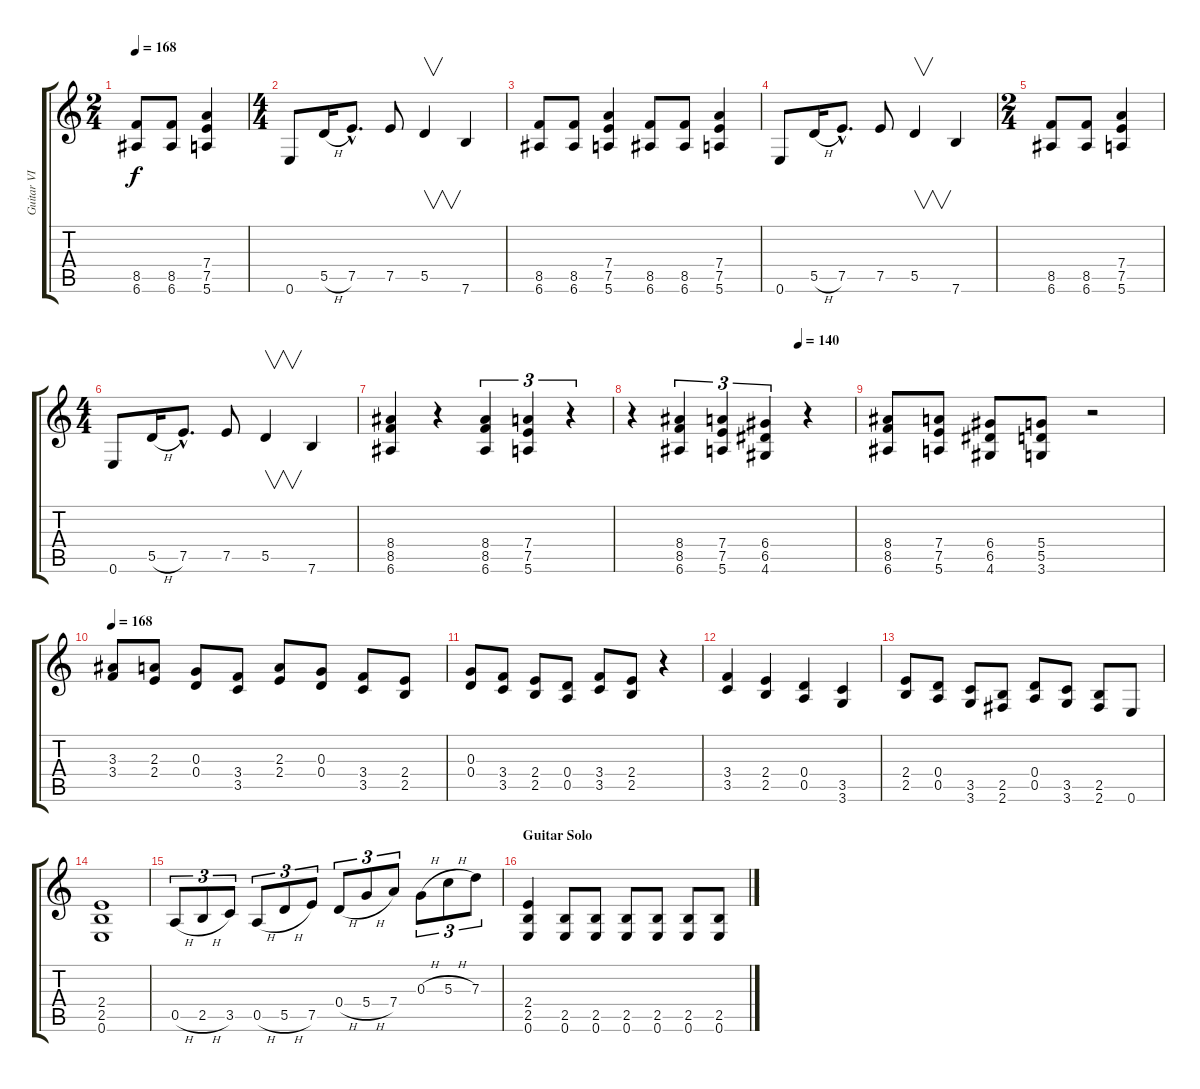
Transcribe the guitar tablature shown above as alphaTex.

\track ("Guitar VI Distortion" "Guitar VI ") {instrument distortionguitar}
\staff {score tabs}
\tuning (E4 B3 G3 D3 A2 E2) {hide}
\ts (2 4)
\tempo 168
\clef g2
\ks c
(8.5 6.6).8{dy f} (8.5 6.6).8 (7.4 7.5 5.6).4 |
\ts (4 4)
0.6.8 5.5{h}.16 7.5{hac}.8{d} 7.5.8 5.5.4{v} 7.6.4 |
(8.5 6.6).8 (8.5 6.6).8 (7.4 7.5 5.6).4 (8.5 6.6).8 (8.5 6.6).8 (7.4 7.5 5.6).4 |
0.6.8 5.5{h}.16 7.5{hac}.8{d} 7.5.8 5.5.4{v} 7.6.4 |
\ts (2 4)
(8.5 6.6).8 (8.5 6.6).8 (7.4 7.5 5.6).4 |
\ts (4 4)
0.6.8 5.5{h}.16 7.5{hac}.8{d} 7.5.8 5.5.4{v} 7.6.4 |
(8.4 8.5 6.6).4 r.4 (8.4 8.5 6.6).4{tu (3 2)} (7.4 7.5 5.6).4{tu (3 2)} r.4{tu (3 2)} |
\tempo (140 0.75)
r.4 (8.4 8.5 6.6).4{tu (3 2)} (7.4 7.5 5.6).4{tu (3 2)} (6.4 6.5 4.6).4{tu (3 2)} r.4 |
(8.4 8.5 6.6).8 (7.4 7.5 5.6).8 (6.4 6.5 4.6).8 (5.4 5.5 3.6).8 r.2 |
\tempo 168
(3.3 3.4).8 (2.3 2.4).8 (0.3 0.4).8 (3.4 3.5).8 (2.3 2.4).8 (0.3 0.4).8 (3.4 3.5).8 (2.4 2.5).8 |
(0.3 0.4).8 (3.4 3.5).8 (2.4 2.5).8 (0.4 0.5).8 (3.4 3.5).8 (2.4 2.5).8 r.4 |
(3.4 3.5).4 (2.4 2.5).4 (0.4 0.5).4 (3.5 3.6).4 |
(2.4 2.5).8 (0.4 0.5).8 (3.5 3.6).8 (2.5 2.6).8 (0.4 0.5).8 (3.5 3.6).8 (2.5 2.6).8 0.6.8 |
(2.4 2.5 0.6).1 |
0.5{h}.8{tu (3 2)} 2.5{h}.8{tu (3 2)} 3.5.8{tu (3 2)} 0.5{h}.8{tu (3 2)} 5.5{h}.8{tu (3 2)} 7.5.8{tu (3 2)} 0.4{h}.8{tu (3 2)} 5.4{h}.8{tu (3 2)} 7.4.8{tu (3 2)} 0.3{h}.8{tu (3 2)} 5.3{h}.8{tu (3 2)} 7.3.8{tu (3 2)} |
\section ("" "Guitar Solo")
(2.4 2.5 0.6).4 (2.5 0.6).8 (2.5 0.6).8 (2.5 0.6).8 (2.5 0.6).8 (2.5 0.6).8 (2.5 0.6).8
